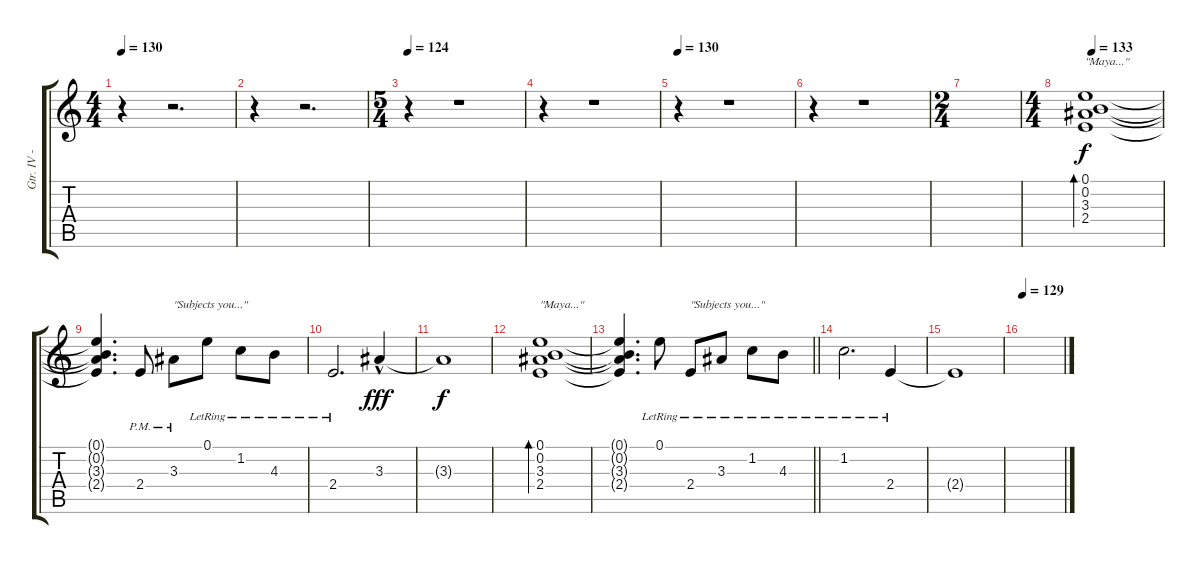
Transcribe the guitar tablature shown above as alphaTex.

\track ("Gtr. IV - Jason Jobel (Clean Tone)" "Gtr. IV - ") {instrument electricguitarjazz}
\staff {score tabs}
\tuning (E4 B3 G3 D3 A2 E2) {hide}
\ts (4 4)
\tempo 130
\clef g2
\ks c
r.4{dy f} r.2{d} |
r.4 r.2{d} |
\ts (5 4)
\tempo 124
r.4 r.1 |
r.4 r.1 |
\tempo 130
r.4 r.1 |
r.4 r.1 |
\ts (2 4)
|
\ts (4 4)
\tempo 133
(0.1 0.2 3.3 2.4).1{bd 60 txt "\"Maya...\""} |
(0.1{t} 0.2{t} 3.3{t} 2.4{t}).4{d} 2.4{pm}.8 3.3{pm}.8{txt "\"Subjects you...\""} 0.1{lr}.8 1.2{lr}.8 4.3{lr}.8 |
2.4{lr}.2{d} 3.3{hac}.4{dy fff} |
3.3{t}.1{dy f} |
(0.1 0.2 3.3 2.4).1{bd 60 txt "\"Maya...\""} |
\barLineRight lightlight
(0.1{t} 0.2{t} 3.3{t} 2.4{t}).4{d} 0.1{lr}.8 2.4{lr}.8{txt "\"Subjects you...\""} 3.3{lr}.8 1.2{lr}.8 4.3{lr}.8 |
1.2{lr}.2{d} 2.4{lr}.4 |
2.4{t}.1 |
\tempo 129
